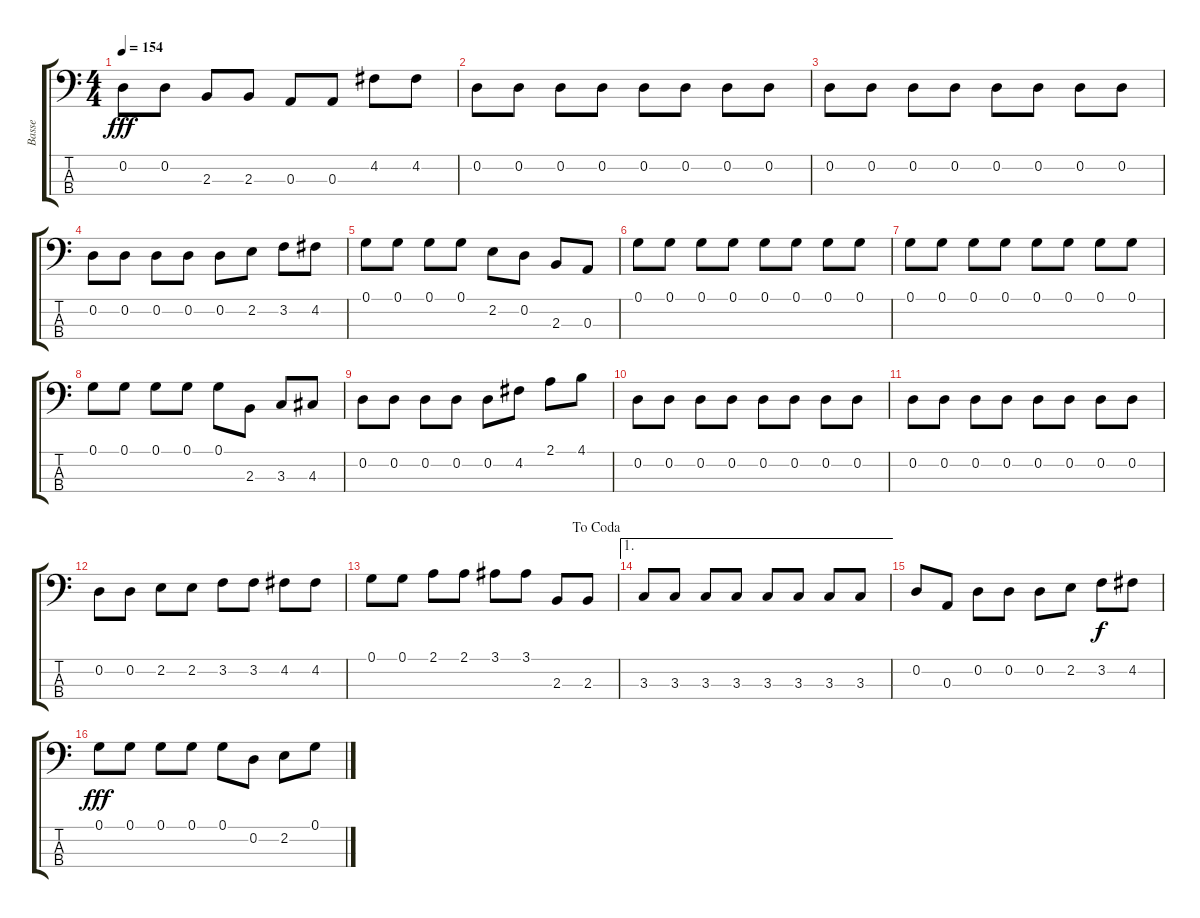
\track ("Basse" "Basse") {instrument electricbassfinger}
\staff {score tabs}
\tuning (G2 D2 A1 E1) {hide}
\ts (4 4)
\tempo 154
\clef f4
\ks c
0.2.8{dy fff} 0.2.8 2.3.8 2.3.8 0.3.8 0.3.8 4.2.8 4.2.8 |
0.2.8 0.2.8 0.2.8 0.2.8 0.2.8 0.2.8 0.2.8 0.2.8 |
0.2.8 0.2.8 0.2.8 0.2.8 0.2.8 0.2.8 0.2.8 0.2.8 |
0.2.8 0.2.8 0.2.8 0.2.8 0.2.8 2.2.8 3.2.8 4.2.8 |
0.1.8 0.1.8 0.1.8 0.1.8 2.2.8 0.2.8 2.3.8 0.3.8 |
0.1.8 0.1.8 0.1.8 0.1.8 0.1.8 0.1.8 0.1.8 0.1.8 |
0.1.8 0.1.8 0.1.8 0.1.8 0.1.8 0.1.8 0.1.8 0.1.8 |
0.1.8 0.1.8 0.1.8 0.1.8 0.1.8 2.3.8 3.3.8 4.3.8 |
0.2.8 0.2.8 0.2.8 0.2.8 0.2.8 4.2.8 2.1.8 4.1.8 |
0.2.8 0.2.8 0.2.8 0.2.8 0.2.8 0.2.8 0.2.8 0.2.8 |
0.2.8 0.2.8 0.2.8 0.2.8 0.2.8 0.2.8 0.2.8 0.2.8 |
0.2.8 0.2.8 2.2.8 2.2.8 3.2.8 3.2.8 4.2.8 4.2.8 |
\jump dacoda
0.1.8 0.1.8 2.1.8 2.1.8 3.1.8 3.1.8 2.3.8 2.3.8 |
\ae 1
3.3.8 3.3.8 3.3.8 3.3.8 3.3.8 3.3.8 3.3.8 3.3.8 |
0.2.8 0.3.8 0.2.8 0.2.8 0.2.8 2.2.8 3.2.8{dy f} 4.2.8 |
0.1.8{dy fff} 0.1.8 0.1.8 0.1.8 0.1.8 0.2.8 2.2.8 0.1.8
